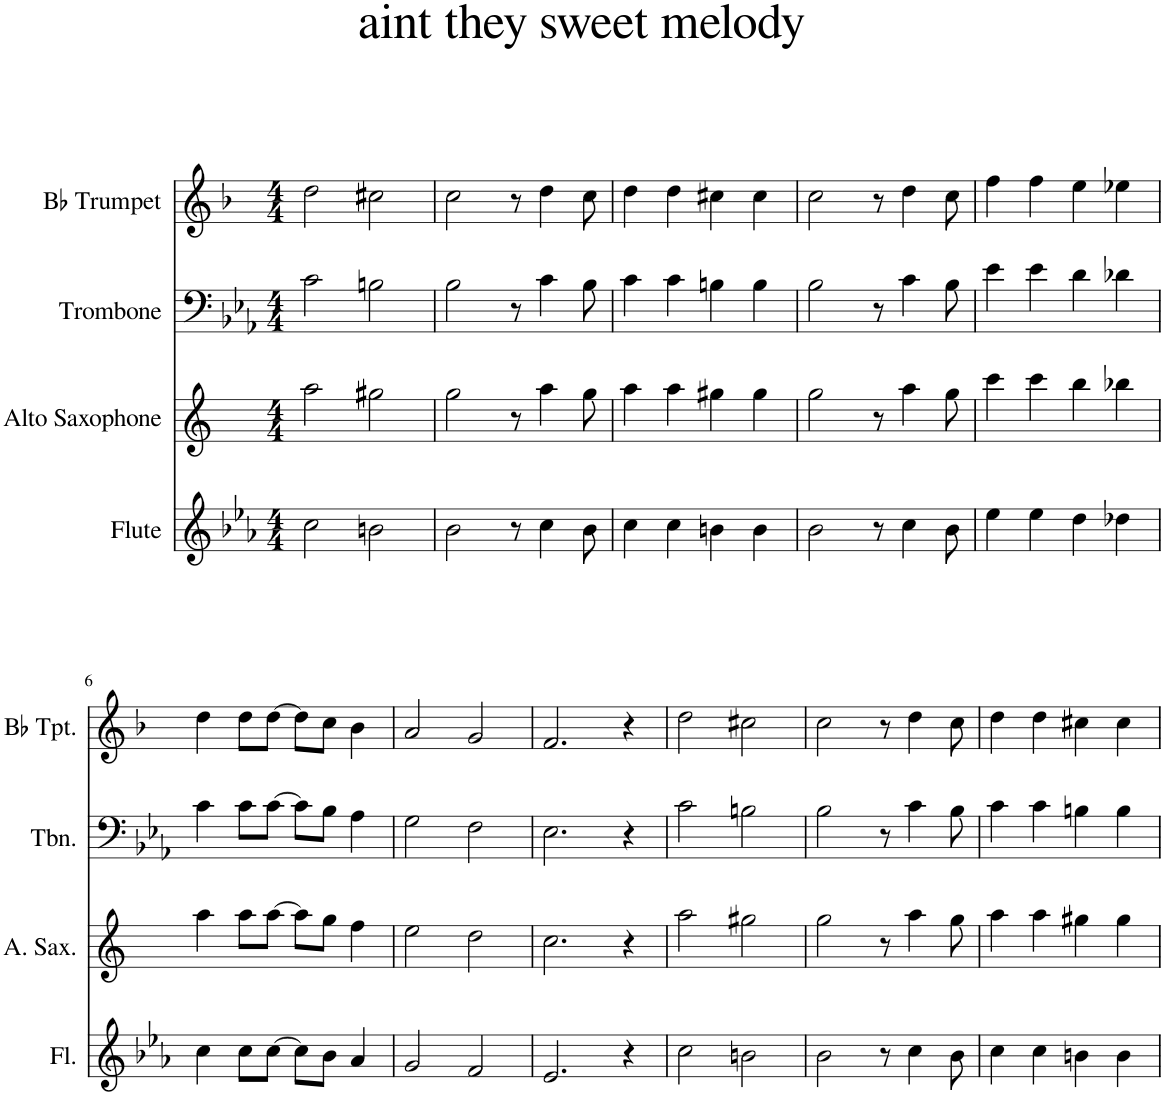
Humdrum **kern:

**kern	**kern	**kern	**kern
*part4	*part3	*part2	*part1
*staff4	*staff3	*staff2	*staff1
*I"Flute	*I"Alto Saxophone	*I"Trombone	*I"Bb Trumpet
*I'Fl.	*I'A. Sax.	*I'Tbn.	*I'Bb Tpt.
*clefG2	*clefG2	*clefF4	*clefG2
*	*Trd5c9	*	*Trd1c2
*k[b-e-a-]	*k[]	*k[b-e-a-]	*k[b-]
*M4/4	*M4/4	*M4/4	*M4/4
=1	=1	=1	=1
2cc\	2aa\	2c\	2dd\
2bn\	2gg#X\	2Bn\	2cc#X\
=2	=2	=2	=2
2b-\	2gg\	2B-\	2cc\
8r	8r	8r	8r
4cc\	4aa\	4c\	4dd\
8b-\	8gg\	8B-\	8cc\
=3	=3	=3	=3
4cc\	4aa\	4c\	4dd\
4cc\	4aa\	4c\	4dd\
4bn\	4gg#X\	4Bn\	4cc#X\
4b\	4gg#\	4B\	4cc#\
=4	=4	=4	=4
2b-\	2gg\	2B-\	2cc\
8r	8r	8r	8r
4cc\	4aa\	4c\	4dd\
8b-\	8gg\	8B-\	8cc\
=5	=5	=5	=5
4ee-\	4ccc\	4e-\	4ff\
4ee-\	4ccc\	4e-\	4ff\
4dd\	4bb\	4d\	4ee\
4dd-X\	4bb-X\	4d-X\	4ee-X\
!!LO:LB:g=z
=6	=6	=6	=6
4cc\	4aa\	4c\	4dd\
8cc\L	8aa\L	8c\L	8dd\L
[8cc\J	[8aa\J	[8c\J	[8dd\J
8cc\L]	8aa\L]	8c\L]	8dd\L]
8b-\J	8gg\J	8B-\J	8cc\J
4a-/	4ff\	4A-\	4b-\
=7	=7	=7	=7
2g/	2ee\	2G\	2a/
2f/	2dd\	2F\	2g/
=8	=8	=8	=8
2.e-/	2.cc\	2.E-\	2.f/
4r	4r	4r	4r
=9	=9	=9	=9
2cc\	2aa\	2c\	2dd\
2bn\	2gg#X\	2Bn\	2cc#X\
=10	=10	=10	=10
2b-\	2gg\	2B-\	2cc\
8r	8r	8r	8r
4cc\	4aa\	4c\	4dd\
8b-\	8gg\	8B-\	8cc\
=11	=11	=11	=11
4cc\	4aa\	4c\	4dd\
4cc\	4aa\	4c\	4dd\
4bn\	4gg#X\	4Bn\	4cc#X\
4b\	4gg#\	4B\	4cc#\
=	=	=	=
*-	*-	*-	*-
